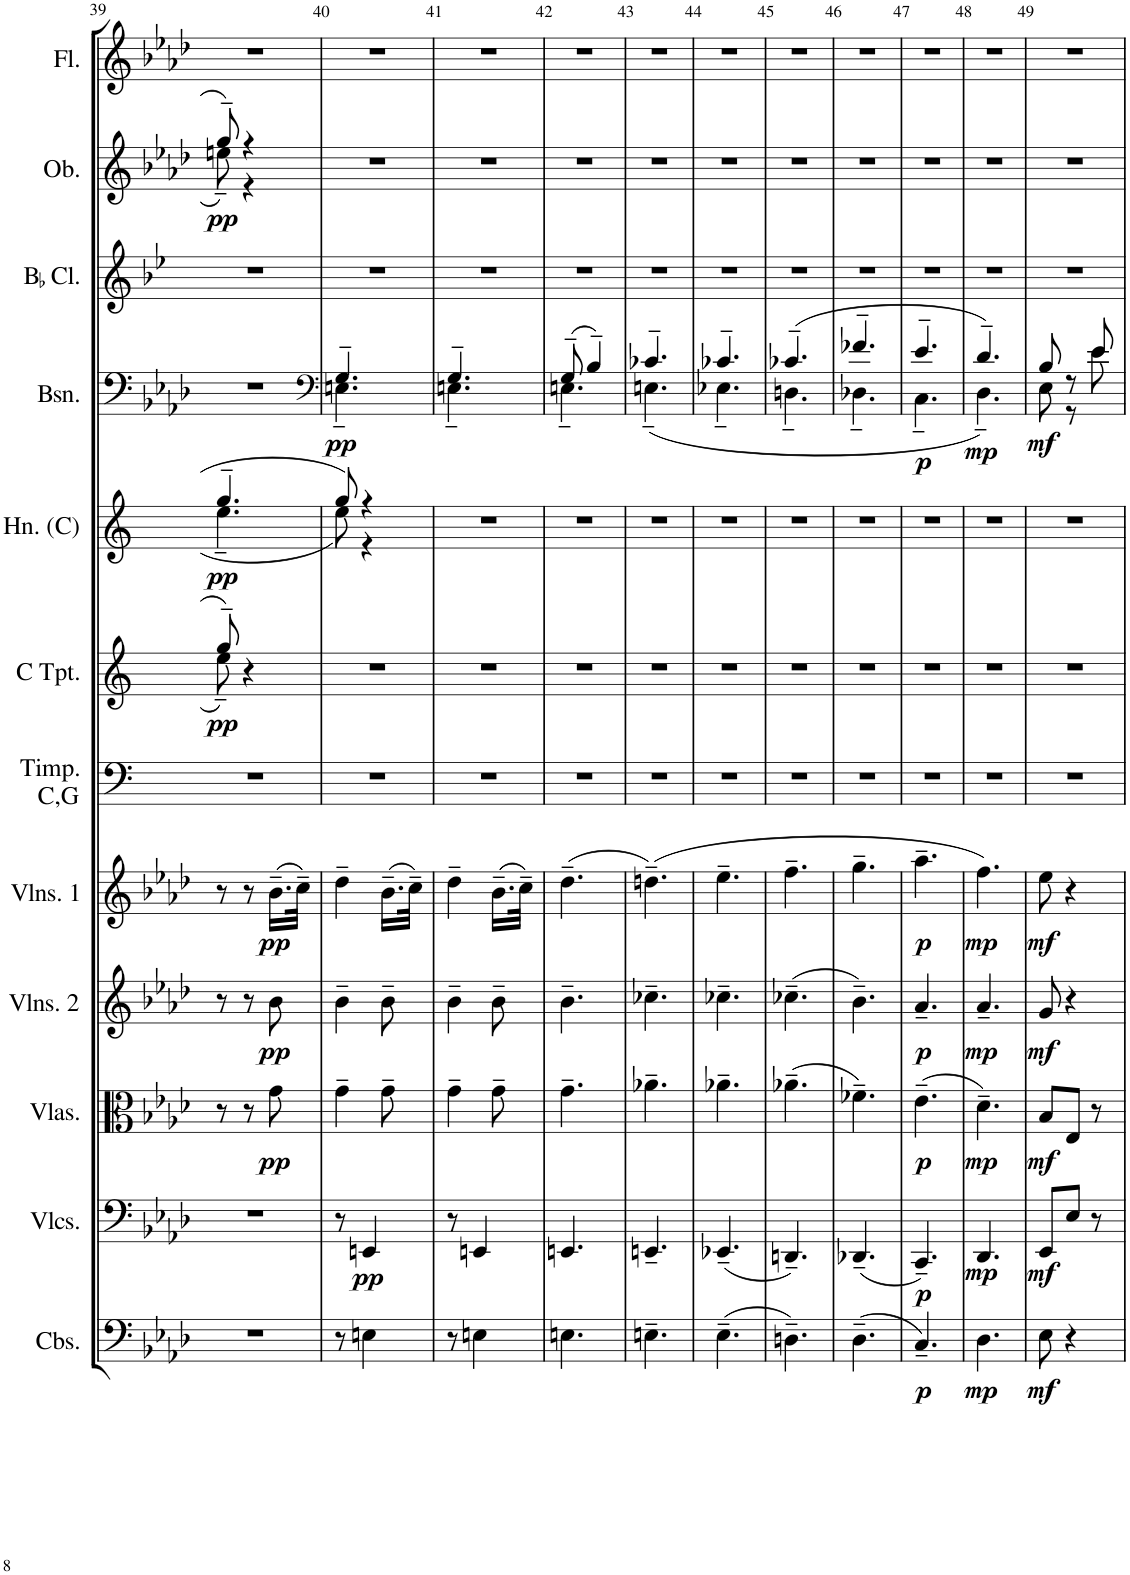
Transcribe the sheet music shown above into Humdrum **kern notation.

**kern	**dynam	**kern	**dynam	**kern	**dynam	**kern	**dynam	**kern	**dynam	**kern	**kern	**dynam	**kern	**dynam	**kern	**dynam	**kern	**kern	**dynam	**kern
*part12	*part12	*part11	*part11	*part10	*part10	*part9	*part9	*part8	*part8	*part7	*part6	*part6	*part5	*part5	*part4	*part4	*part3	*part2	*part2	*part1
*staff12	*staff12	*staff11	*staff11	*staff10	*staff10	*staff9	*staff9	*staff8	*staff8	*staff7	*staff6	*staff6	*staff5	*staff5	*staff4	*staff4	*staff3	*staff2	*staff2	*staff1
*I"Contrabasses	*	*I"Violoncellos	*	*I"Violas	*	*I"Violins 2	*	*I"Violins 1	*	*I"Timpani  C, G	*I"C Trumpet	*	*I"Horn  In C	*	*I"Bassoon	*	*I"BaccidentalFlat Clarinet	*I"Oboe	*	*I"Flute
*I'Cbs.	*	*I'Vlcs.	*	*I'Vlas.	*	*I'Vlns. 2	*	*I'Vlns. 1	*	*I'Timp.  C,G	*I'C Tpt.	*	*I'Hn. (C)	*	*I'Bsn.	*	*I'BaccidentalFlat Cl.	*I'Ob.	*	*I'Fl.
!!LO:PB:g=z
*clefF4	*	*clefF4	*	*clefC3	*	*clefG2	*	*clefG2	*	*clefF4	*clefG2	*	*clefG2	*	*clefF4	*	*clefG2	*clefG2	*	*clefG2
*Trd7c12	*	*	*	*	*	*	*	*	*	*	*Trd1c2	*	*Trd4c7	*	*	*	*Trd1c2	*	*	*
*k[b-e-a-d-]	*	*k[b-e-a-d-]	*	*k[b-e-a-d-]	*	*k[b-e-a-d-]	*	*k[b-e-a-d-]	*	*k[]	*k[]	*	*k[]	*	*k[b-e-a-d-]	*	*k[b-e-]	*k[b-e-a-d-]	*	*k[b-e-a-d-]
*M3/8	*	*	*	*	*	*M3/8	*	*M3/8	*	*M3/8	*M3/8	*	*M3/8	*	*M3/8	*	*M3/8	*M3/8	*	*M3/8
=39	=39	=39	=39	=39	=39	=39	=39	=39	=39	=39	=39	=39	=39	=39	=39	=39	=39	=39	=39	=39
*	*	*	*	*	*	*	*	*	*	*	*^	*	*^	*	*	*	*	*^	*	*
!	!	!	!	!	!	!	!	!	!	!	!	!	!LO:DY:b	!	!	!LO:DY:b	!	!	!	!	!	!LO:DY:b	!
4.r	.	1r	.	8r	.	8r	.	8r	.	4.r	8gg~/	8ee~\	pp	4.gg~/	4.ee~\	pp	4.r	.	4.r	8gg~/	8een~\	pp	4.r
.	.	.	.	8r	.	8r	.	8r	.	.	4r	2ryy	.	.	.	.	.	.	.	4r	4r	.	.
!	!	!	!	!	!LO:DY:b	!	!LO:DY:b	!	!LO:DY:b	!	!	!	!	!	!	!	!	!	!	!	!	!	!
.	.	.	.	8g\	pp	8b-\	pp	(16.b-~\LL	pp	.	.	.	.	.	.	.	.	.	.	.	.	.	.
.	.	.	.	.	.	.	.	32cc~\JJk)	.	.	.	.	.	.	.	.	.	.	.	.	.	.	.
2ryy	.	.	.	2ryy	.	2ryy	.	2ryy	.	2ryy	2ryy	.	.	2ryy	2ryy	.	2ryy	.	2ryy	2ryy	2ryy	.	2ryy
.	.	.	.	.	.	.	.	.	.	.	.	8ryy	.	.	.	.	.	.	.	.	.	.	.
.	.	.	.	.	.	.	.	.	.	.	.	4ryy	.	.	.	.	.	.	.	.	.	.	.
8ryy	.	.	.	8ryy	.	8ryy	.	8ryy	.	8ryy	8ryy	.	.	8ryy	8ryy	.	8ryy	.	8ryy	8ryy	8ryy	.	8ryy
*	*	*	*	*	*	*	*	*	*	*	*v	*v	*	*	*	*	*	*	*	*v	*v	*	*
=40	=40	=40	=40	=40	=40	=40	=40	=40	=40	=40	=40	=40	=40	=40	=40	=40	=40	=40	=40	=40	=40
*	*	*	*	*	*	*	*	*	*	*	*	*	*	*	*	*clefF4	*	*	*	*	*
*	*	*	*	*	*	*	*	*	*	*	*	*	*	*	*	*^	*	*	*^	*	*
!	!	!	!	!	!	!	!	!	!	!	!	!	!	!	!	!	!	!LO:DY:b	!	!	!	!	!
*	*	*	*	*	*	*	*	*	*	*	*	*	*	*	*	*	*	*	*	*v	*v	*	*
8r	.	8r	.	4g~\	.	4b-~\	.	4dd-~\	.	4.r	4.r	.	8gg/	8ee\	.	4.G~/	4.En~\	pp	4.r	4.r	.	4.r
!	!	!	!LO:DY:b	!	!	!	!	!	!	!	!	!	!	!	!	!	!	!	!	!	!	!
4En\	.	4EEn/	pp	.	.	.	.	.	.	.	.	.	4r	4r	.	.	.	.	.	.	.	.
.	.	.	.	8g~\	.	8b-~\	.	(16.b-~\LL	.	.	.	.	.	.	.	.	.	.	.	.	.	.
.	.	.	.	.	.	.	.	32cc~\JJk)	.	.	.	.	.	.	.	.	.	.	.	.	.	.
*	*	*	*	*	*	*	*	*	*	*	*	*	*v	*v	*	*	*	*	*	*	*	*
=41	=41	=41	=41	=41	=41	=41	=41	=41	=41	=41	=41	=41	=41	=41	=41	=41	=41	=41	=41	=41	=41
8r	.	8r	.	4g~\	.	4b-~\	.	4dd-~\	.	4.r	4.r	.	4.r	.	4.G~/	4.En~\	.	4.r	4.r	.	4.r
4En\	.	4EEn/	.	.	.	.	.	.	.	.	.	.	.	.	.	.	.	.	.	.	.
.	.	.	.	8g~\	.	8b-~\	.	(16.b-~\LL	.	.	.	.	.	.	.	.	.	.	.	.	.
.	.	.	.	.	.	.	.	32cc~\JJk)	.	.	.	.	.	.	.	.	.	.	.	.	.
=42	=42	=42	=42	=42	=42	=42	=42	=42	=42	=42	=42	=42	=42	=42	=42	=42	=42	=42	=42	=42	=42
4.En\	.	4.EEn/	.	4.g~\	.	4.b-~\	.	(4.dd-~\	.	4.r	4.r	.	4.r	.	(8G~/	4.En~\	.	4.r	4.r	.	4.r
.	.	.	.	.	.	.	.	.	.	.	.	.	.	.	4B-~/)	.	.	.	.	.	.
=43	=43	=43	=43	=43	=43	=43	=43	=43	=43	=43	=43	=43	=43	=43	=43	=43	=43	=43	=43	=43	=43
4.En~\	.	4.EEn~/	.	4.a-X~\	.	4.cc-X~\	.	(4.ddn~\)	.	4.r	4.r	.	4.r	.	4.c-X~/	(4.En~\	.	4.r	4.r	.	4.r
=44	=44	=44	=44	=44	=44	=44	=44	=44	=44	=44	=44	=44	=44	=44	=44	=44	=44	=44	=44	=44	=44
(4.E-~\	.	(4.EE-X~/	.	4.a-X~\	.	4.cc-X~\	.	4.ee-~\	.	4.r	4.r	.	4.r	.	4.c-X~/	4.E-X~\	.	4.r	4.r	.	4.r
=45	=45	=45	=45	=45	=45	=45	=45	=45	=45	=45	=45	=45	=45	=45	=45	=45	=45	=45	=45	=45	=45
4.Dn~\)	.	4.DDn~/)	.	(4.a-X~\	.	(4.cc-X~\	.	4.ff~\	.	4.r	4.r	.	4.r	.	(4.c-X~/	4.Dn~\	.	4.r	4.r	.	4.r
=46	=46	=46	=46	=46	=46	=46	=46	=46	=46	=46	=46	=46	=46	=46	=46	=46	=46	=46	=46	=46	=46
(4.D-~\	.	(4.DD-X~/	.	4.f-X~\)	.	4.b-~\)	.	4.gg~\	.	4.r	4.r	.	4.r	.	4.f-X~/	4.D-X~\	.	4.r	4.r	.	4.r
=47	=47	=47	=47	=47	=47	=47	=47	=47	=47	=47	=47	=47	=47	=47	=47	=47	=47	=47	=47	=47	=47
!	!LO:DY:b	!	!LO:DY:b	!	!LO:DY:b	!	!LO:DY:b	!	!LO:DY:b	!	!	!	!	!	!	!	!LO:DY:b	!	!	!	!
4.C~/)	p	4.CC~/)	p	(4.e-~\	p	4.a-~/	p	4.aa-~\	p	4.r	4.r	.	4.r	.	4.e-~/	4.C~\	p	4.r	4.r	.	4.r
=48	=48	=48	=48	=48	=48	=48	=48	=48	=48	=48	=48	=48	=48	=48	=48	=48	=48	=48	=48	=48	=48
!	!LO:DY:b	!	!LO:DY:b	!	!LO:DY:b	!	!LO:DY:b	!	!LO:DY:b	!	!	!	!	!	!	!	!LO:DY:b	!	!	!	!
4.D-\	mp	4.DD-/	mp	4.d-~\)	mp	4.a-~/	mp	4.ff\)	mp	4.r	4.r	.	4.r	.	4.d-~/)	4.D-~\)	mp	4.r	4.r	.	4.r
=49	=49	=49	=49	=49	=49	=49	=49	=49	=49	=49	=49	=49	=49	=49	=49	=49	=49	=49	=49	=49	=49
!	!LO:DY:b	!	!LO:DY:b	!	!LO:DY:b	!	!LO:DY:b	!	!LO:DY:b	!	!	!	!	!	!	!	!LO:DY:b	!	!	!	!
8E-\	mf	8EE-/L	mf	8B-/L	mf	8g/	mf	8ee-\	mf	4.r	4.r	.	4.r	.	8B-/	8E-\	mf	4.r	4.r	.	4.r
4r	.	8E-/J	.	8E-/J	.	4r	.	4r	.	.	.	.	.	.	8r	8r	.	.	.	.	.
.	.	8r	.	8r	.	.	.	.	.	.	.	.	.	.	8e-/	8e-\	.	.	.	.	.
*	*	*	*	*	*	*	*	*	*	*	*	*	*	*	*v	*v	*	*	*	*	*
=	=	=	=	=	=	=	=	=	=	=	=	=	=	=	=	=	=	=	=	=
*-	*-	*-	*-	*-	*-	*-	*-	*-	*-	*-	*-	*-	*-	*-	*-	*-	*-	*-	*-	*-
